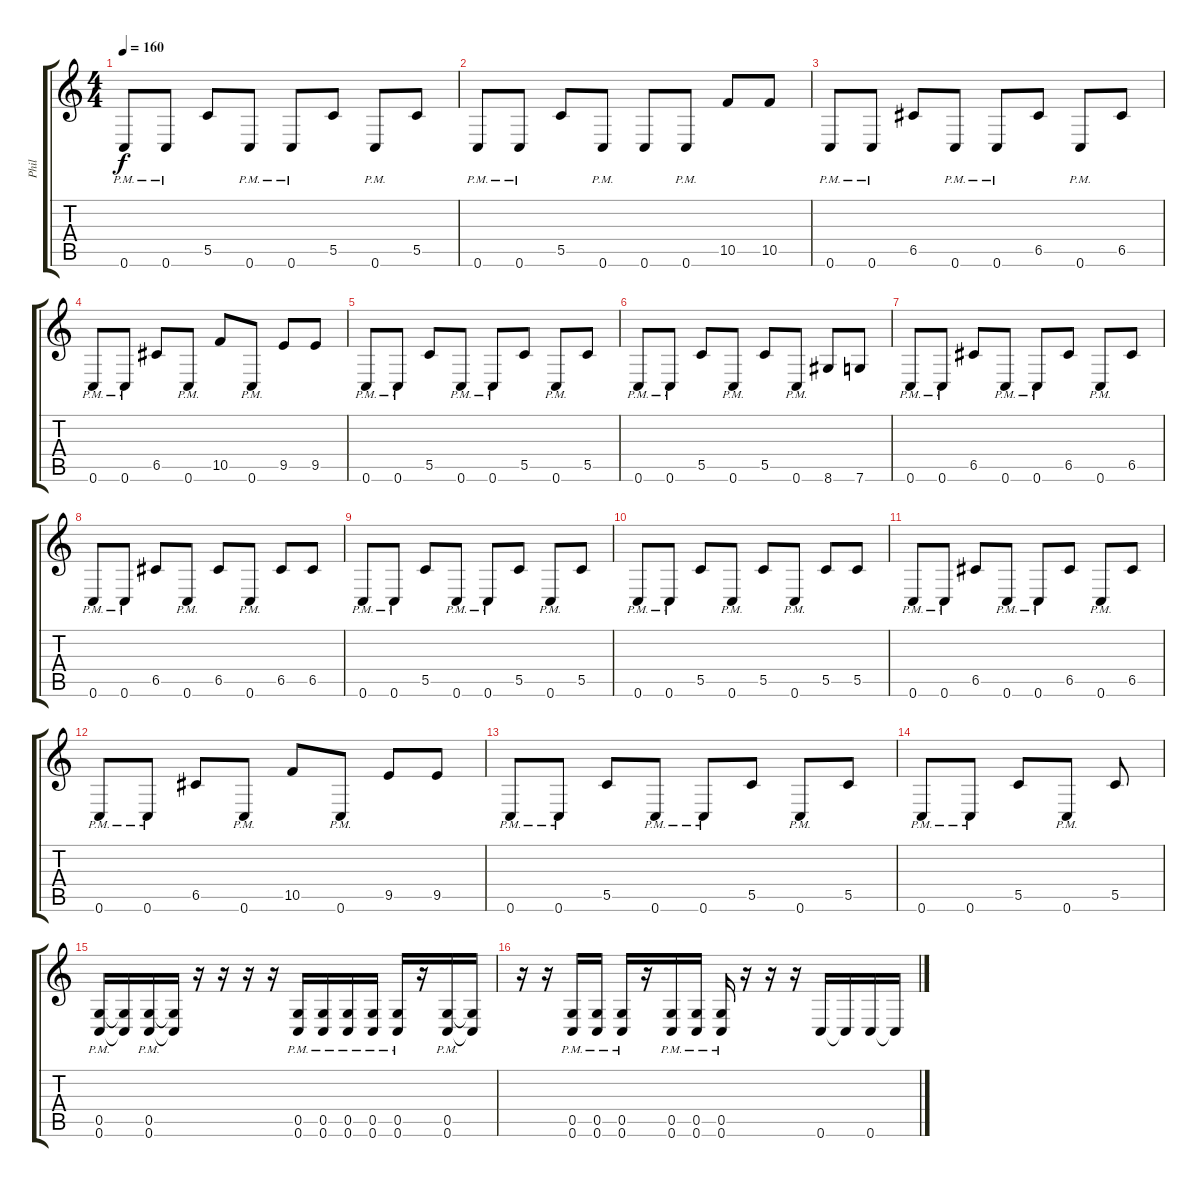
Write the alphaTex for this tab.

\track ("Phil" "Phil") {instrument distortionguitar}
\staff {score tabs}
\tuning (D4 A3 F3 C3 G2 C2) {hide}
\ts (4 4)
\tempo 160
\clef g2
\ks c
0.6{pm}.8{dy f} 0.6{pm}.8 5.5.8 0.6{pm}.8 0.6{pm}.8 5.5.8 0.6{pm}.8 5.5.8 |
0.6{pm}.8 0.6{pm}.8 5.5.8 0.6{pm}.8 0.6.8 0.6{pm}.8 10.5.8 10.5.8 |
0.6{pm}.8 0.6{pm}.8 6.5.8 0.6{pm}.8 0.6{pm}.8 6.5.8 0.6{pm}.8 6.5.8 |
0.6{pm}.8 0.6{pm}.8 6.5.8 0.6{pm}.8 10.5.8 0.6{pm}.8 9.5.8 9.5.8 |
0.6{pm}.8 0.6{pm}.8 5.5.8 0.6{pm}.8 0.6{pm}.8 5.5.8 0.6{pm}.8 5.5.8 |
0.6{pm}.8 0.6{pm}.8 5.5.8 0.6{pm}.8 5.5.8 0.6{pm}.8 8.6.8 7.6.8 |
0.6{pm}.8 0.6{pm}.8 6.5.8 0.6{pm}.8 0.6{pm}.8 6.5.8 0.6{pm}.8 6.5.8 |
0.6{pm}.8 0.6{pm}.8 6.5.8 0.6{pm}.8 6.5.8 0.6{pm}.8 6.5.8 6.5.8 |
0.6{pm}.8 0.6{pm}.8 5.5.8 0.6{pm}.8 0.6{pm}.8 5.5.8 0.6{pm}.8 5.5.8 |
0.6{pm}.8 0.6{pm}.8 5.5.8 0.6{pm}.8 5.5.8 0.6{pm}.8 5.5.8 5.5.8 |
0.6{pm}.8 0.6{pm}.8 6.5.8 0.6{pm}.8 0.6{pm}.8 6.5.8 0.6{pm}.8 6.5.8 |
0.6{pm}.8 0.6{pm}.8 6.5.8 0.6{pm}.8 10.5.8 0.6{pm}.8 9.5.8 9.5.8 |
0.6{pm}.8 0.6{pm}.8 5.5.8 0.6{pm}.8 0.6{pm}.8 5.5.8 0.6{pm}.8 5.5.8 |
0.6{pm}.8 0.6{pm}.8 5.5.8 0.6{pm}.8 5.5.8 |
(0.5{pm} 0.6{pm}).16 (0.5{t} 0.6{t}).16 (0.5{pm} 0.6{pm}).16 (0.5{t} 0.6{t}).16 r.16 r.16 r.16 r.16 (0.5{pm} 0.6{pm}).16 (0.5{pm} 0.6{pm}).16 (0.5{pm} 0.6{pm}).16 (0.5{pm} 0.6{pm}).16 (0.5{pm} 0.6{pm}).16 r.16 (0.5{pm} 0.6{pm}).16 (0.5{t} 0.6{t}).16 |
r.16 r.16 (0.5{pm} 0.6{pm}).16 (0.5{pm} 0.6{pm}).16 (0.5{pm} 0.6{pm}).16 r.16 (0.5{pm} 0.6{pm}).16 (0.5{pm} 0.6{pm}).16 (0.5{pm} 0.6{pm}).16 r.16 r.16 r.16 0.6.16 0.6{t}.16 0.6.16 0.6{t}.16
